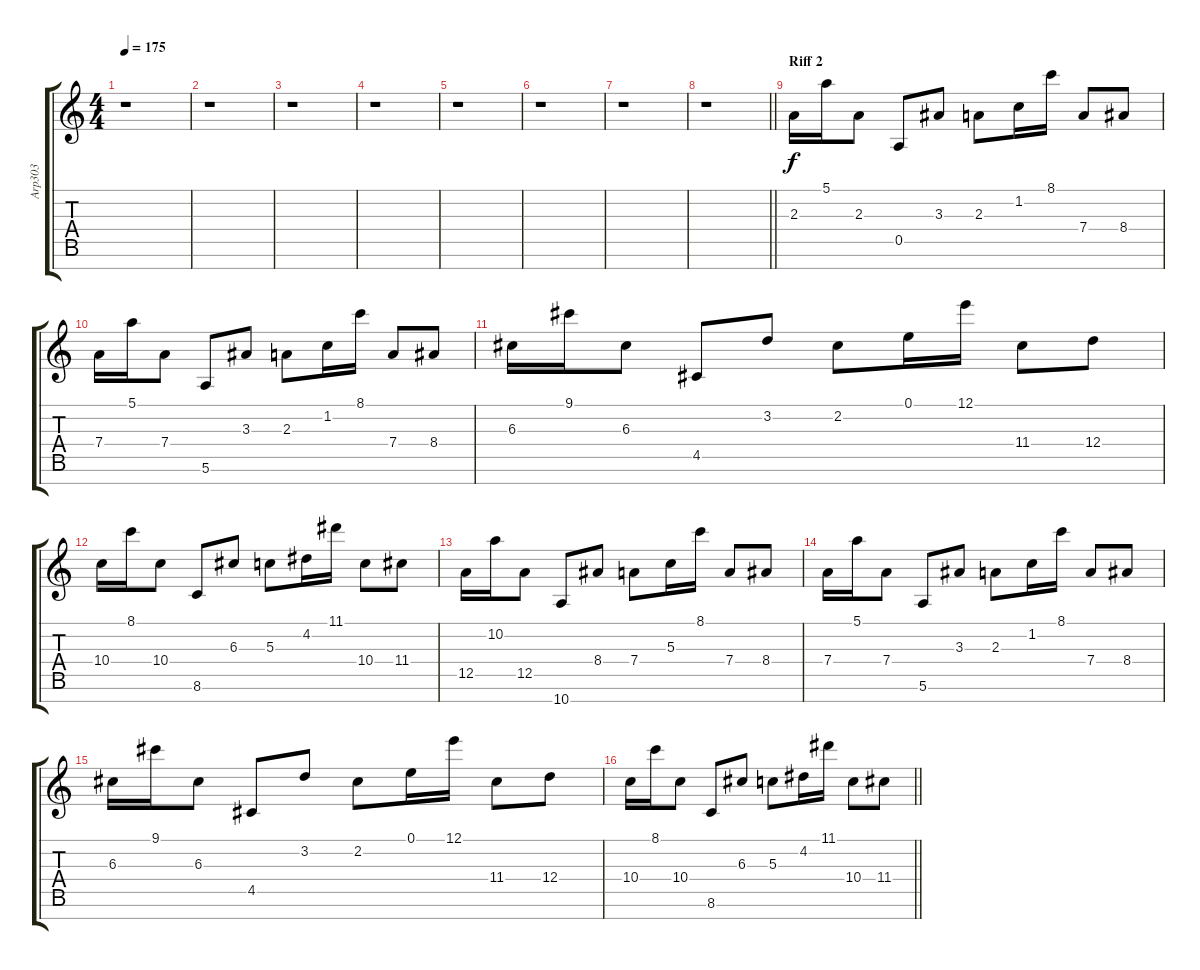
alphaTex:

\track ("Arp303" "Arp303") {instrument synthbass2}
\staff {score tabs}
\tuning (E4 B3 G3 D3 A2 E2 B1) {hide}
\ts (4 4)
\tempo 175
\clef g2
\ks c
r.1{dy f} |
r.1 |
r.1 |
r.1 |
r.1 |
r.1 |
r.1 |
\barLineRight lightlight
r.1 |
\section ("" "Riff 2")
2.3.16 5.1.16 2.3.8 0.5.8 3.3.8 2.3.8 1.2.16 8.1.16 7.4.8 8.4.8 |
7.4.16 5.1.16 7.4.8 5.6.8 3.3.8 2.3.8 1.2.16 8.1.16 7.4.8 8.4.8 |
6.3.16 9.1.16 6.3.8 4.5.8 3.2.8 2.2.8 0.1.16 12.1.16 11.4.8 12.4.8 |
10.4.16 8.1.16 10.4.8 8.6.8 6.3.8 5.3.8 4.2.16 11.1.16 10.4.8 11.4.8 |
12.5.16 10.2.16 12.5.8 10.7.8 8.4.8 7.4.8 5.3.16 8.1.16 7.4.8 8.4.8 |
7.4.16 5.1.16 7.4.8 5.6.8 3.3.8 2.3.8 1.2.16 8.1.16 7.4.8 8.4.8 |
6.3.16 9.1.16 6.3.8 4.5.8 3.2.8 2.2.8 0.1.16 12.1.16 11.4.8 12.4.8 |
\barLineRight lightlight
10.4.16 8.1.16 10.4.8 8.6.8 6.3.8 5.3.8 4.2.16 11.1.16 10.4.8 11.4.8
